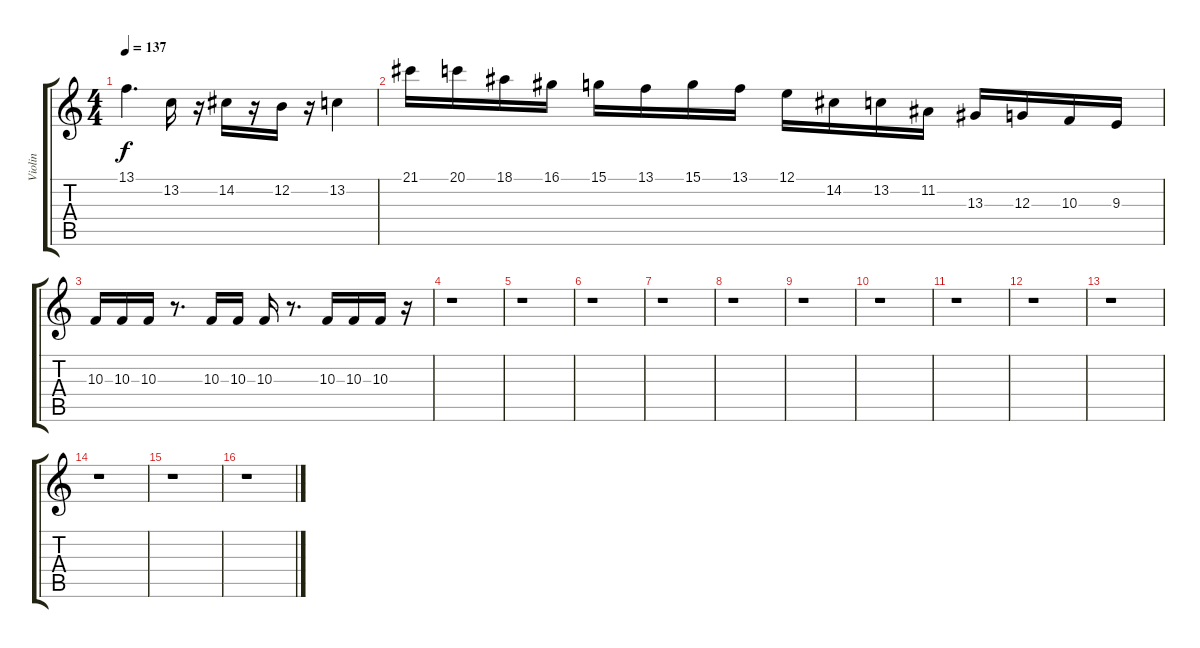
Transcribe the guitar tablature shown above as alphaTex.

\track ("Violin" "Violin") {instrument violin}
\staff {score tabs}
\tuning (E4 B3 G3 D3 A2 E2) {hide}
\ts (4 4)
\tempo 137
\clef g2
\ks c
13.1.4{d dy f} 13.2.16 r.16 14.2.16 r.16 12.2.16 r.16 13.2.4 |
21.1.16 20.1.16 18.1.16 16.1.16 15.1.16 13.1.16 15.1.16 13.1.16 12.1.16 14.2.16 13.2.16 11.2.16 13.3.16 12.3.16 10.3.16 9.3.16 |
10.3.16 10.3.16 10.3.16 r.8{d} 10.3.16 10.3.16 10.3.16 r.8{d} 10.3.16 10.3.16 10.3.16 r.16 |
r.1 |
r.1 |
r.1 |
r.1 |
r.1 |
r.1 |
r.1 |
r.1 |
r.1 |
r.1 |
r.1 |
r.1 |
r.1
